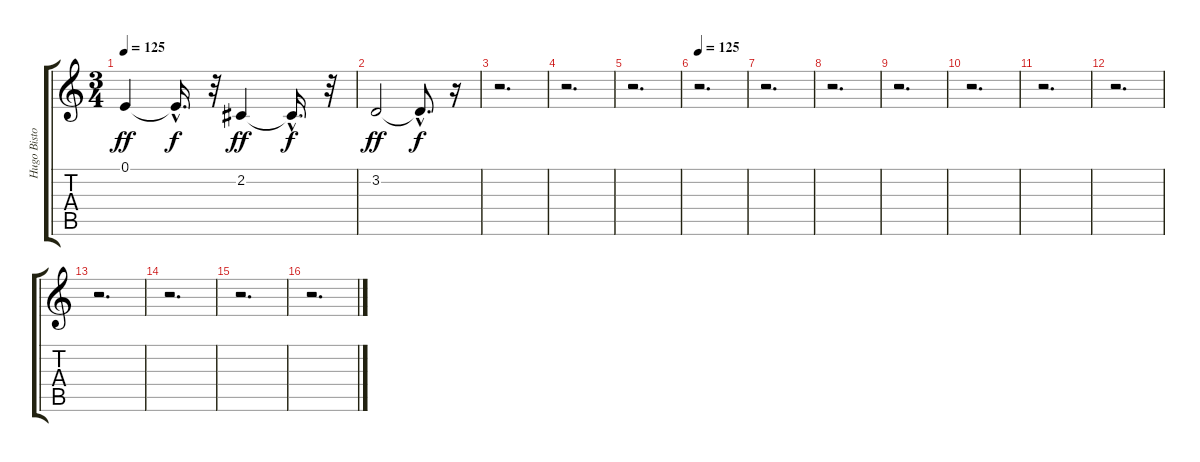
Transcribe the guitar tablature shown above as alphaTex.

\track ("Hugo Bistolfi Coros" "Hugo Bisto") {instrument lead5charang}
\staff {score tabs}
\tuning (E4 B3 G3 D3 A2 E2) {hide}
\ts (3 4)
\tempo 125
\clef g2
\ks c
0.1.4{dy ff} 0.1{hac t}.16{d dy f} r.32 2.2.4{dy ff} 2.2{hac t}.16{d dy f} r.32 |
3.2.2{dy ff} 3.2{hac t}.8{d dy f} r.16 |
r.2{d} |
r.2{d} |
r.2{d} |
\tempo 125
r.2{d} |
r.2{d} |
r.2{d} |
r.2{d} |
r.2{d} |
r.2{d} |
r.2{d} |
r.2{d} |
r.2{d} |
r.2{d} |
r.2{d}
